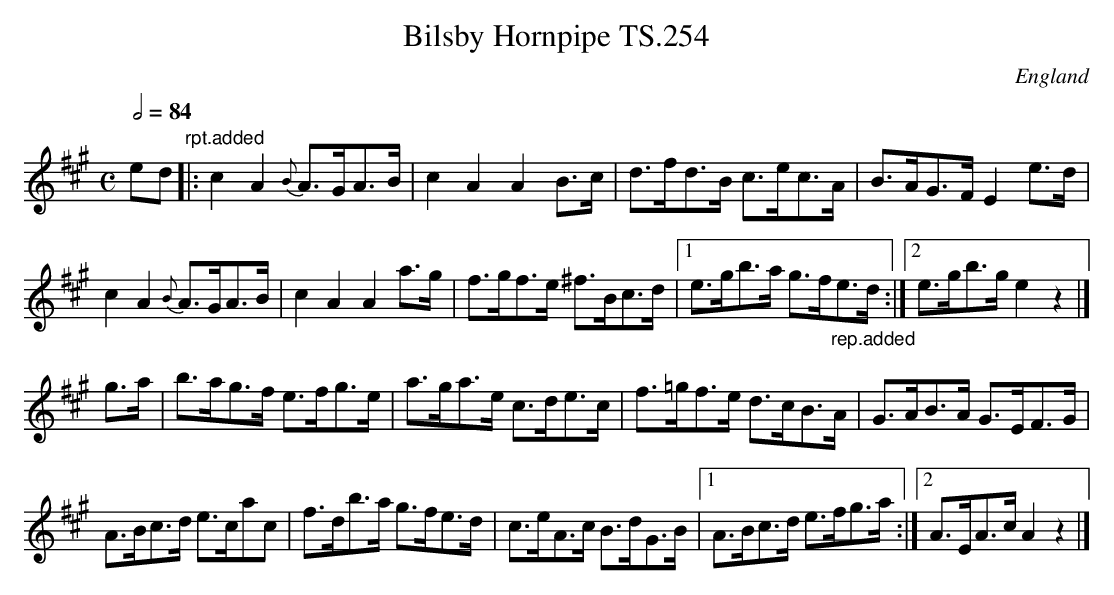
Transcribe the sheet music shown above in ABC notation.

X:1
T:Bilsby Hornpipe TS.254
M:C
L:1/8
Q:1/2=84
O:England
K:A major
ed"rpt.added"|:c2A2{B}A>GA>B|c2A2A2B>c|d>fd>B c>ec>A|B>AG>FE2e>d|!
c2A2{B}A>GA>B|c2A2A2a>g|f>gf>e ^f>Bc>d|1e>gb>a g>f"_rep.added"e>d:|2 e>gb>ge2z2|]!
g>a|b>ag>f e>fg>e|a>ga>e c>de>c|f>=gf>e d>cB>A|G>AB>A G>EF>G|!
A>Bc>d e>cac|f>db>a g>fe>d|c>eA>c B>dG>B|1A>Bc>d e>fg>a:|2A>EA>cA2z2|]
